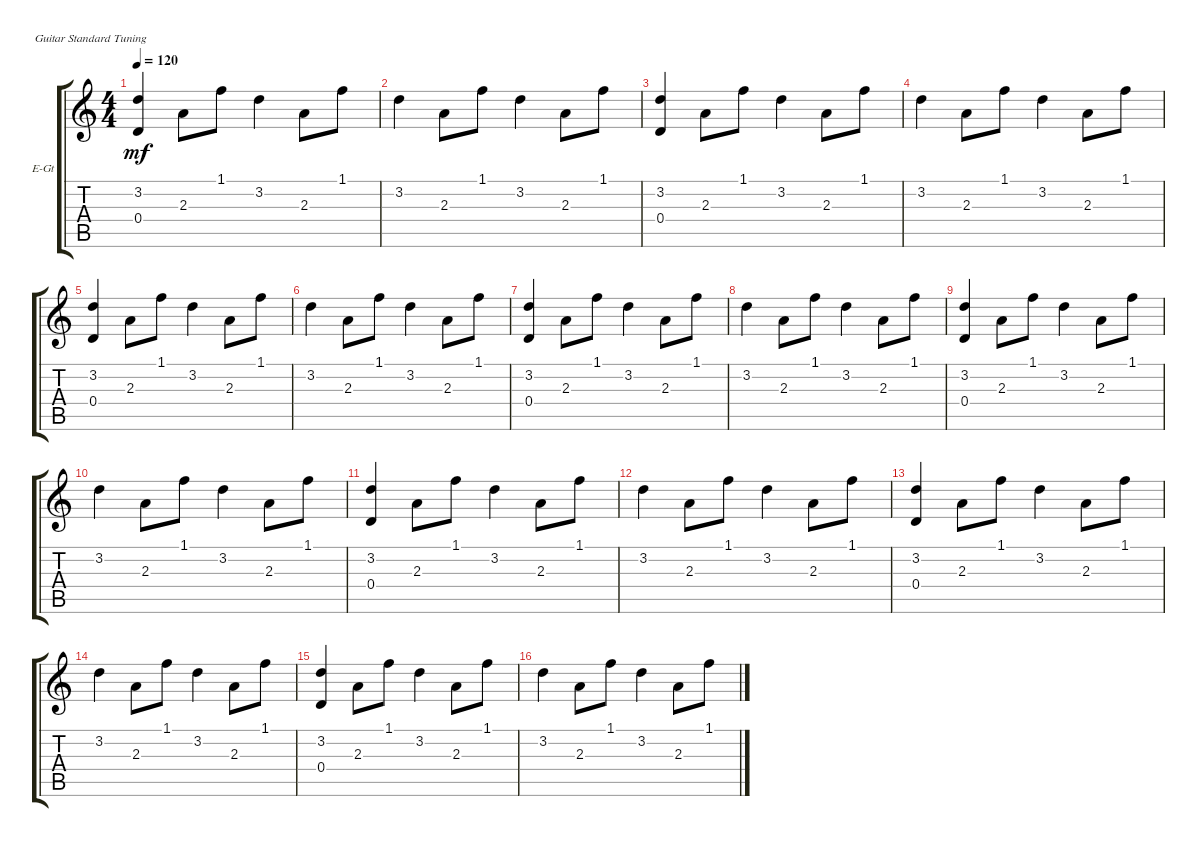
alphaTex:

\bracketExtendMode groupsimilarinstruments
\firstSystemTrackNameOrientation horizontal
\otherSystemsTrackNameOrientation horizontal
\track ("Electric Guitar 1" "E-Gt") {instrument distortionguitar}
\staff {score tabs}
\tuning (E4 B3 G3 D3 A2 E2)
\ts (4 4)
\tempo 120
\clef g2
\ks c
(0.4 3.2).4{dy mf instrument distortionguitar} 2.3.8 1.1.8 3.2.4 2.3.8 1.1.8 |
3.2.4 2.3.8 1.1.8 3.2.4 2.3.8 1.1.8 |
(3.2 0.4).4 2.3.8 1.1.8 3.2.4 2.3.8 1.1.8 |
3.2.4 2.3.8 1.1.8 3.2.4 2.3.8 1.1.8 |
(3.2 0.4).4 2.3.8 1.1.8 3.2.4 2.3.8 1.1.8 |
3.2.4 2.3.8 1.1.8 3.2.4 2.3.8 1.1.8 |
(3.2 0.4).4 2.3.8 1.1.8 3.2.4 2.3.8 1.1.8 |
3.2.4 2.3.8 1.1.8 3.2.4 2.3.8 1.1.8 |
(3.2 0.4).4 2.3.8 1.1.8 3.2.4 2.3.8 1.1.8 |
3.2.4 2.3.8 1.1.8 3.2.4 2.3.8 1.1.8 |
(3.2 0.4).4 2.3.8 1.1.8 3.2.4 2.3.8 1.1.8 |
3.2.4 2.3.8 1.1.8 3.2.4 2.3.8 1.1.8 |
(3.2 0.4).4 2.3.8 1.1.8 3.2.4 2.3.8 1.1.8 |
3.2.4 2.3.8 1.1.8 3.2.4 2.3.8 1.1.8 |
(3.2 0.4).4 2.3.8 1.1.8 3.2.4 2.3.8 1.1.8 |
3.2.4 2.3.8 1.1.8 3.2.4 2.3.8 1.1.8
